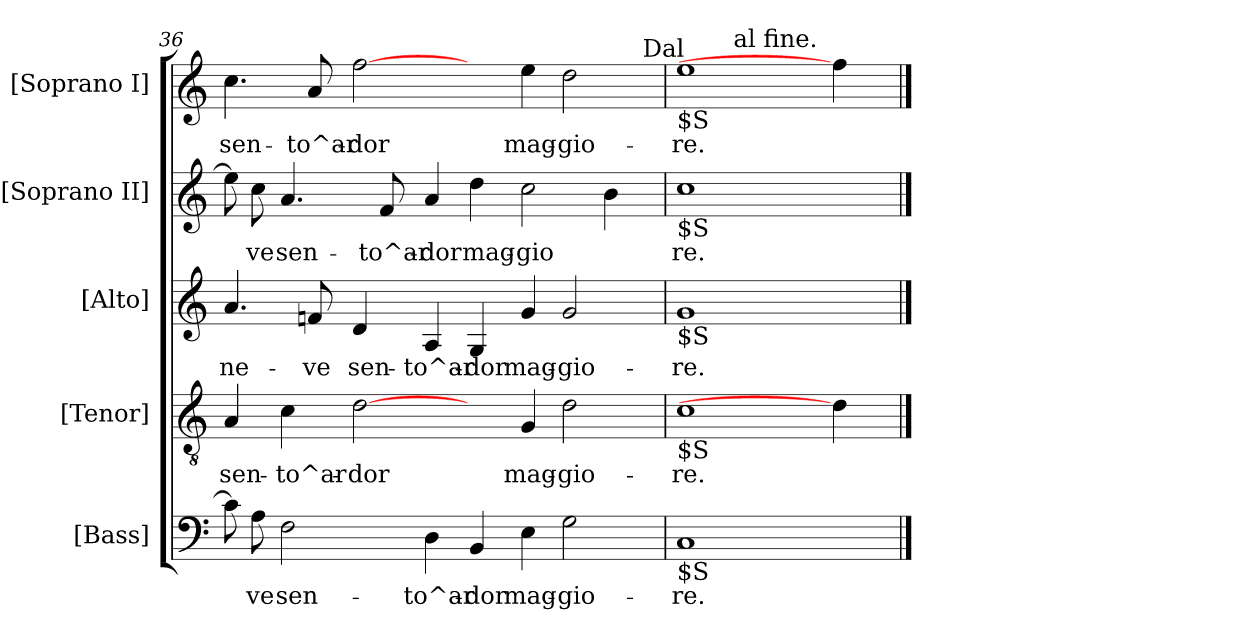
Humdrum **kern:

**kern	**text	**kern	**text	**kern	**text	**kern	**text	**kern	**text
*part5	*part5	*part4	*part4	*part3	*part3	*part2	*part2	*part1	*part1
*staff5	*staff5	*staff4	*staff4	*staff3	*staff3	*staff2	*staff2	*staff1	*staff1
*I"[Bass]	*	*I"[Tenor]	*	*I"[Alto]	*	*I"[Soprano II]	*	*I"[Soprano I]	*
*clefF4	*	*clefGv2	*	*clefG2	*	*clefG2	*	*clefG2	*
*k[]	*	*k[]	*	*k[]	*	*k[]	*	*k[]	*
*C:	*	*C:	*	*C:	*	*C:	*	*C:	*
=36	=36	=36	=36	=36	=36	=36	=36	=36	=36
!	!LO:LY:b:cj	!	!LO:LY:b:cj	!	!LO:LY:b:cj	!	!LO:LY:b:cj	!	!LO:LY:b:cj
*	*	*	*	*	*	*	*	*^	*
8c\]	--	4A/	sen-	4.a/	ne-	8ee\]	--	4.cc\	1ryy	sen-
!	!LO:LY:b:cj	!	!	!	!	!	!LO:LY:b:cj	!	!	!
8A\	-ve	.	.	.	.	8cc\	-ve	.	.	.
!	!LO:LY:b:cj	!	!LO:LY:b:cj	!	!	!	!LO:LY:b:cj	!	!	!
2F\	sen-	4c\	-to^ar-	.	.	4.a/	sen-	.	.	.
!	!	!	!	!	!LO:LY:b:cj	!	!	!	!	!LO:LY:b:cj
.	.	.	.	8fn/	-ve	.	.	8a/	.	-to^ar-
!	!	!	!LO:LY:b:cj	!	!LO:LY:b:cj	!	!	!	!	!LO:LY:b:cj
.	.	[2d\	-dor	4d/	sen-	.	.	[2ff\	.	-dor
!	!	!	!	!	!	!	!LO:LY:b:cj	!	!	!
.	.	.	.	.	.	8f/	-to^ar-	.	.	.
!	!LO:LY:b:cj	!	!	!	!LO:LY:b:cj	!	!LO:LY:b:cj	!	!	!
4D\	-to^ar-	.	.	4A/	-to^ar-	4a/	-dor	.	.	.
!	!LO:LY:b:cj	!	!	!	!LO:LY:b:cj	!	!LO:LY:b:cj	!	!	!
4BB/	-dor	4ryy	.	4G/	-dor	4dd\	mag-	4ryy	2ryy	.
!	!LO:LY:b:cj	!	!LO:LY:b:cj	!	!LO:LY:b:cj	!	!LO:LY:b:cj	!	!	!LO:LY:b:cj
4E\	mag-	4G/	mag-	4g/	mag-	2cc\	-gio-	4ee\	.	mag-
!	!LO:LY:b:cj	!	!LO:LY:b:cj	!	!LO:LY:b:cj	!	!	!	!	!LO:LY:b:cj
2G\	-gio-	2d\	-gio-	2g/	-gio-	.	.	2dd\	4ryy	-gio-
!	!	!	!	!	!	!	!LO:LY:b:cj	!	!	!
.	.	.	.	.	.	4b\	--	.	8ryy	.
.	.	.	.	.	.	.	.	.	32ryy	.
!	!	!	!	!	!	!	!	!	!LO:TX:a:t=Dal	!
.	.	.	.	.	.	.	.	.	16.ryy	.
=37	=37	=37	=37	=37	=37	=37	=37	=37	=37	=37
!	!	!	!	!	!	!	!	!LO:TX:b:t=$S	!	!
!	!	!	!	!	!	!LO:TX:b:t=$S	!	!	!	!
!	!	!	!	!LO:TX:b:t=$S	!	!	!	!	!	!
!	!	!LO:TX:b:t=$S	!	!	!	!	!	!	!	!
!LO:TX:b:t=$S	!	!	!	!	!	!	!	!	!	!
!	!LO:LY:b:cj	!	!LO:LY:b:cj	!	!LO:LY:b:cj	!	!LO:LY:b:cj	!	!	!LO:LY:b:cj
1C	-re.	1c	-re.	1g	-re.	1cc	-re.	1ee	4ryy	-re.
.	.	.	.	.	.	.	.	.	32.ryy	.
!	!	!	!	!	!	!	!	!	!LO:TX:a:t=al fine.	!
.	.	.	.	.	.	.	.	.	2ryy	.
.	.	.	.	.	.	.	.	.	4ryy	.
4ryy	.	4d\]	.	4ryy	.	4ryy	.	4ff\]	.	.
.	.	.	.	.	.	.	.	.	8ryy	.
.	.	.	.	.	.	.	.	.	16ryy	.
.	.	.	.	.	.	.	.	.	64ryy	.
*	*	*	*	*	*	*	*	*v	*v	*
==	==	==	==	==	==	==	==	==	==
*-	*-	*-	*-	*-	*-	*-	*-	*-	*-
